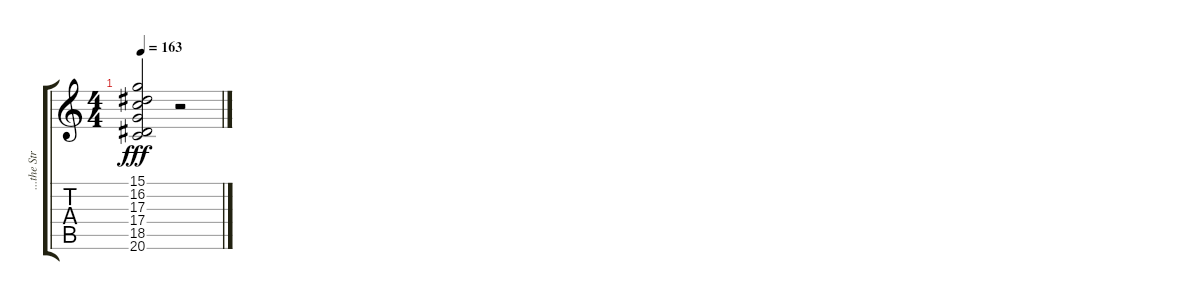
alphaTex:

\track ("...the Strings..." "...the Str") {instrument stringensemble1}
\staff {score tabs}
\tuning (E4 B3 G3 D3 A2 E2) {hide}
\ts (4 4)
\tempo 163
\clef g2
\ks c
(15.1 16.2 17.3 17.4 18.5 20.6).2{dy fff} r.2
